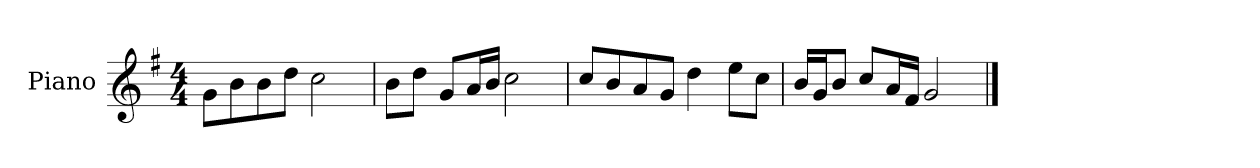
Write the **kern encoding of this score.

**kern
*part1
*staff1
*I"Piano
*I'P-no
*clefG2
*k[f#]
*M4/4
*MM90
=1
8g\L
8b\
8b\
8dd\J
2cc\
=2
8b\L
8dd\J
8g/L
16a/L
16b/JJ
2cc\
=3
8cc/L
8b/
8a/
8g/J
4dd\
8ee\L
8cc\J
=4
16b/LL
16g/J
8b/J
8cc/L
16a/L
16f#/JJ
2g/
==
*-
